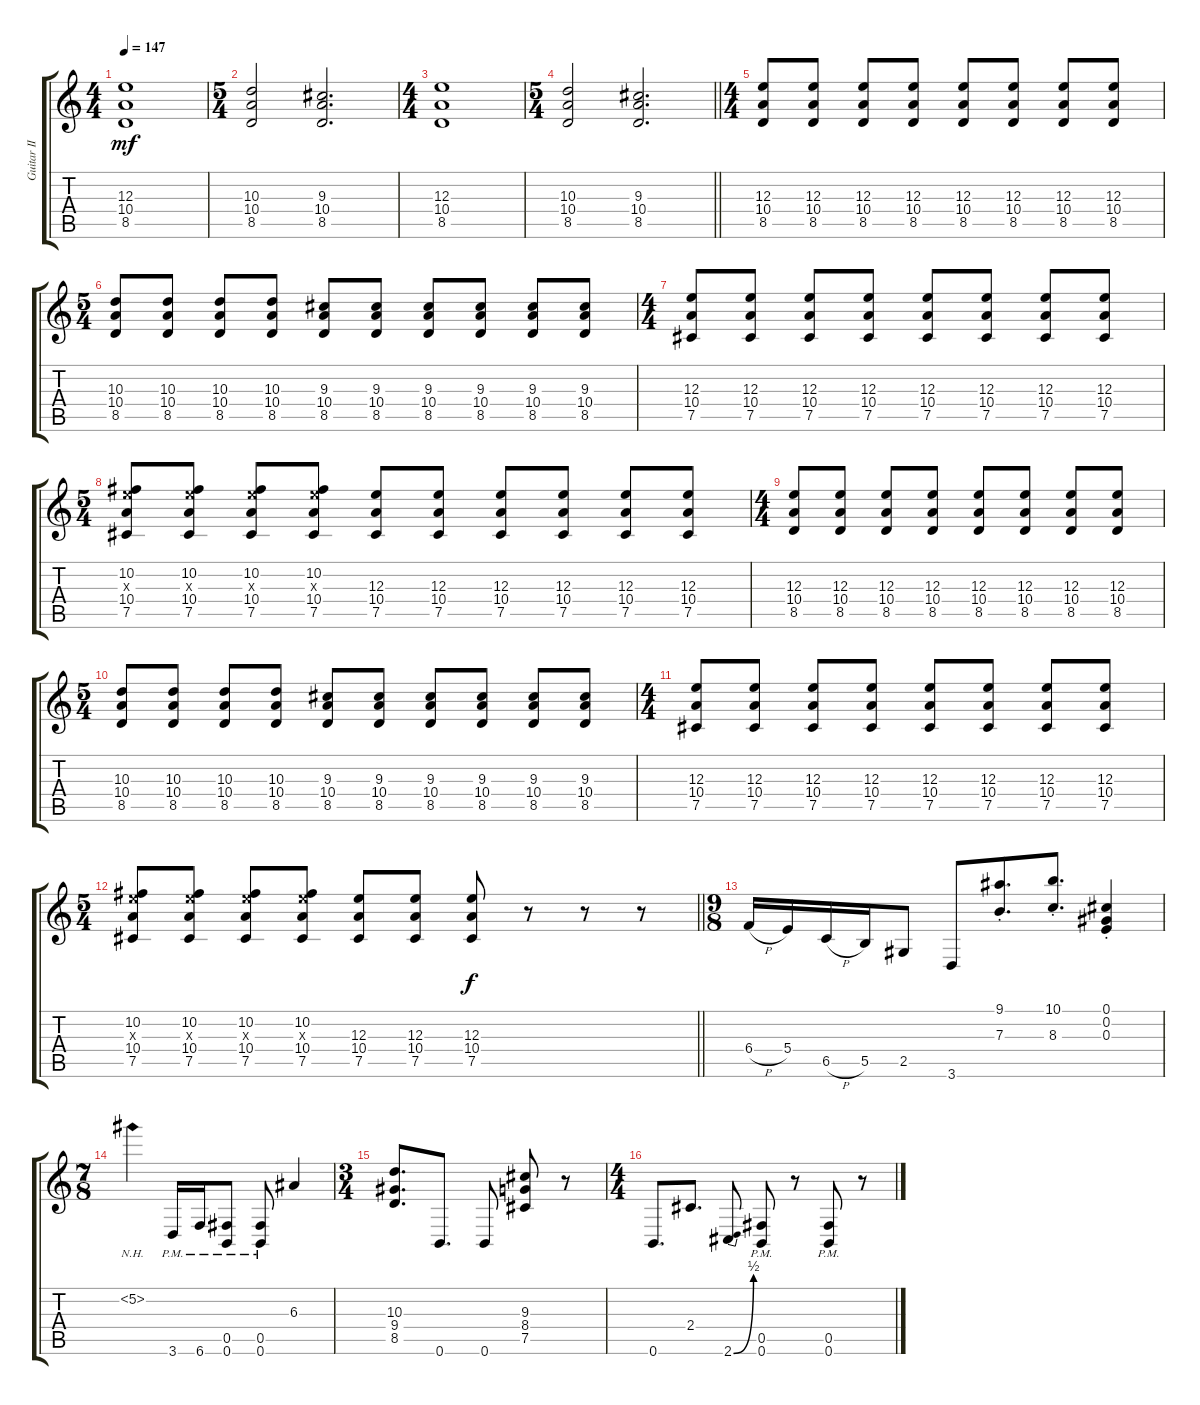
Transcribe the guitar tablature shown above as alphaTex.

\track ("Guitar II" "Guitar II") {instrument distortionguitar}
\staff {score tabs}
\tuning (Db4 Ab3 E3 B2 Gb2 B1) {hide}
\ts (4 4)
\tempo 147
\clef g2
\ks c
(12.3 10.4 8.5).1{dy mf} |
\ts (5 4)
(10.3 10.4 8.5).2 (9.3 10.4 8.5).2{d} |
\ts (4 4)
(12.3 10.4 8.5).1 |
\ts (5 4)
\barLineRight lightlight
(10.3 10.4 8.5).2 (9.3 10.4 8.5).2{d} |
\ts (4 4)
(12.3 10.4 8.5).8 (12.3 10.4 8.5).8 (12.3 10.4 8.5).8 (12.3 10.4 8.5).8 (12.3 10.4 8.5).8 (12.3 10.4 8.5).8 (12.3 10.4 8.5).8 (12.3 10.4 8.5).8 |
\ts (5 4)
(10.3 10.4 8.5).8 (10.3 10.4 8.5).8 (10.3 10.4 8.5).8 (10.3 10.4 8.5).8 (9.3 10.4 8.5).8 (9.3 10.4 8.5).8 (9.3 10.4 8.5).8 (9.3 10.4 8.5).8 (9.3 10.4 8.5).8 (9.3 10.4 8.5).8 |
\ts (4 4)
(12.3 10.4 7.5).8 (12.3 10.4 7.5).8 (12.3 10.4 7.5).8 (12.3 10.4 7.5).8 (12.3 10.4 7.5).8 (12.3 10.4 7.5).8 (12.3 10.4 7.5).8 (12.3 10.4 7.5).8 |
\ts (5 4)
(10.2 12.3{x} 10.4 7.5).8 (10.2 12.3{x} 10.4 7.5).8 (10.2 12.3{x} 10.4 7.5).8 (10.2 12.3{x} 10.4 7.5).8 (12.3 10.4 7.5).8 (12.3 10.4 7.5).8 (12.3 10.4 7.5).8 (12.3 10.4 7.5).8 (12.3 10.4 7.5).8 (12.3 10.4 7.5).8 |
\ts (4 4)
(12.3 10.4 8.5).8 (12.3 10.4 8.5).8 (12.3 10.4 8.5).8 (12.3 10.4 8.5).8 (12.3 10.4 8.5).8 (12.3 10.4 8.5).8 (12.3 10.4 8.5).8 (12.3 10.4 8.5).8 |
\ts (5 4)
(10.3 10.4 8.5).8 (10.3 10.4 8.5).8 (10.3 10.4 8.5).8 (10.3 10.4 8.5).8 (9.3 10.4 8.5).8 (9.3 10.4 8.5).8 (9.3 10.4 8.5).8 (9.3 10.4 8.5).8 (9.3 10.4 8.5).8 (9.3 10.4 8.5).8 |
\ts (4 4)
(12.3 10.4 7.5).8 (12.3 10.4 7.5).8 (12.3 10.4 7.5).8 (12.3 10.4 7.5).8 (12.3 10.4 7.5).8 (12.3 10.4 7.5).8 (12.3 10.4 7.5).8 (12.3 10.4 7.5).8 |
\ts (5 4)
\barLineRight lightlight
(10.2 12.3{x} 10.4 7.5).8 (10.2 12.3{x} 10.4 7.5).8 (10.2 12.3{x} 10.4 7.5).8 (10.2 12.3{x} 10.4 7.5).8 (12.3 10.4 7.5).8 (12.3 10.4 7.5).8 (12.3 10.4 7.5).8{dy f} r.8 r.8 r.8 |
\ts (9 8)
6.4{h}.16 5.4.16 6.5{h}.16 5.5.16 2.5.8 3.6.8 (9.1{st} 7.3{st}).8{d} (10.1{st} 8.3{st}).8{d} (0.1{st} 0.2{st} 0.3{st}).4 |
\ts (7 8)
5.2{nh}.4 3.6{pm}.16 6.6{pm}.16 (0.5{pm} 0.6{pm}).8 (0.5{pm} 0.6{pm}).8 6.3.4 |
\ts (3 4)
(10.3 9.4 8.5).8{d} 0.6.8{d} 0.6.8 (9.3 8.4 7.5).8 r.8 |
\ts (4 4)
0.6.8{d} 2.4.8{d} 2.6{be (bend 0 0 60 2)}.8 (0.5{pm} 0.6{pm}).8 r.8 (0.5{pm} 0.6{pm}).8 r.8
